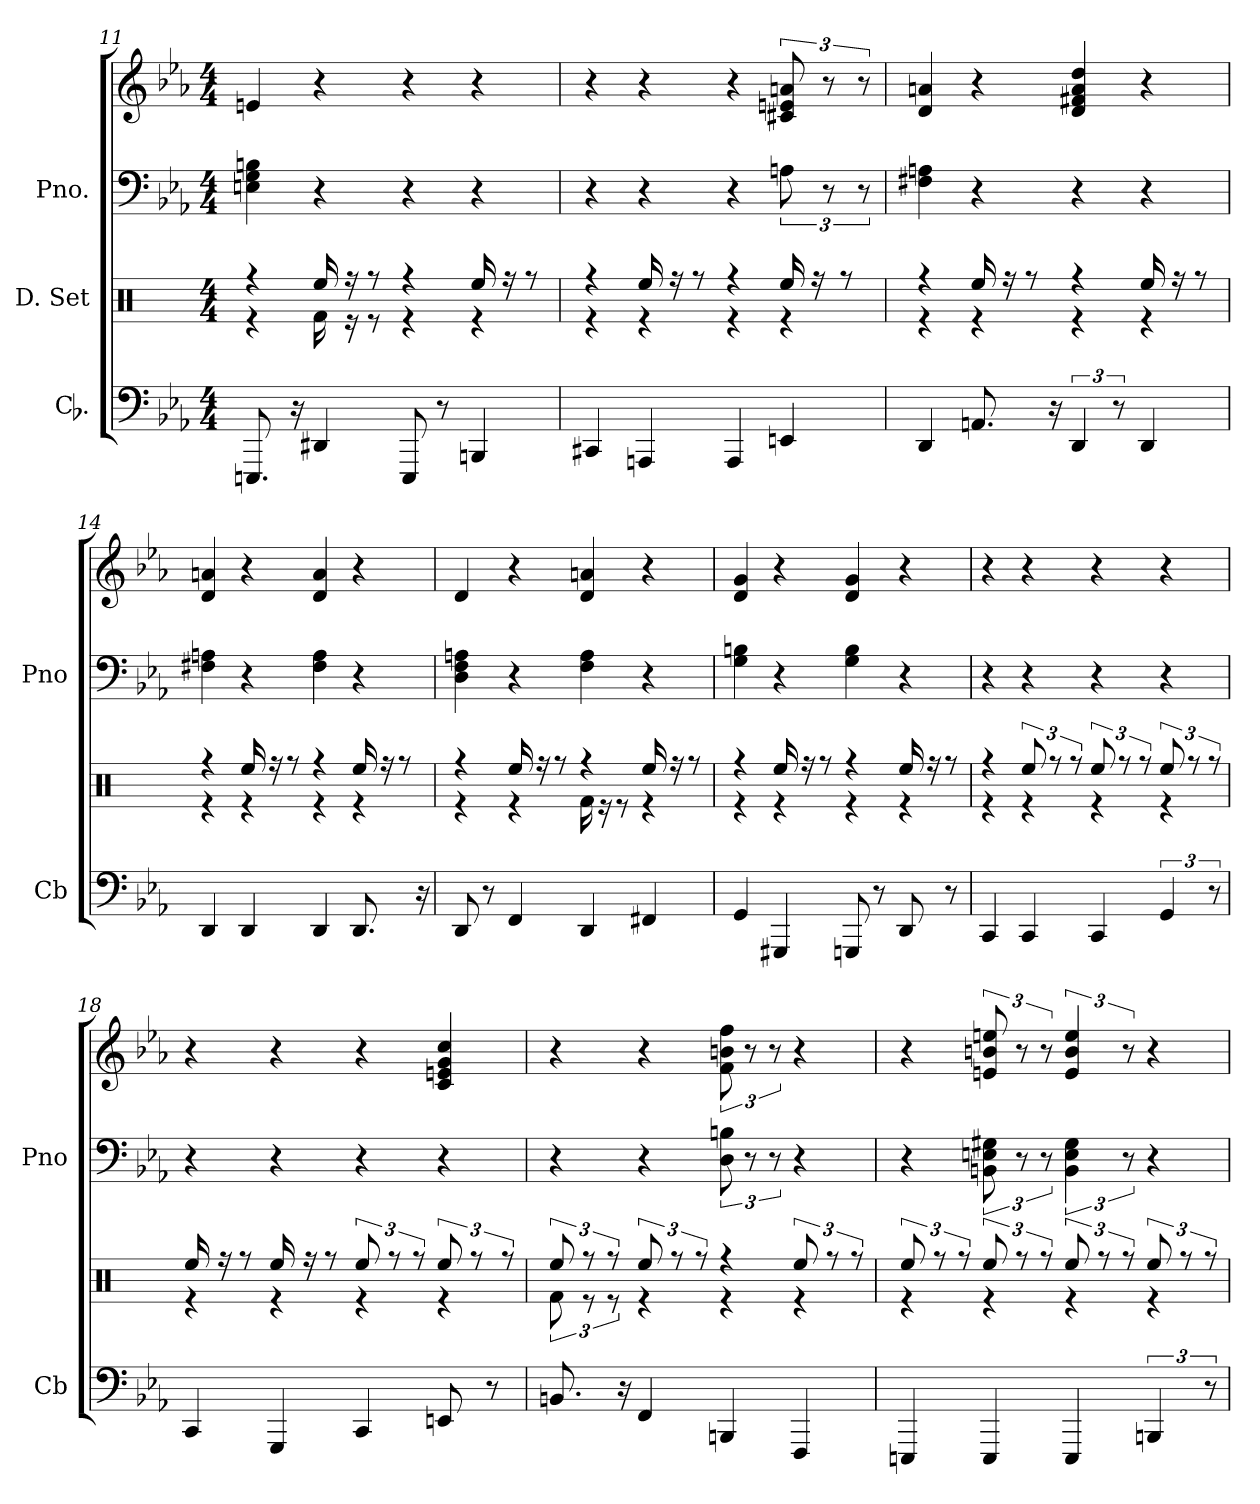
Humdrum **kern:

**kern	**kern	**kern	**kern
*part3	*part2	*part1	*part1
*staff4	*staff3	*staff2	*staff1
*I"Cb.	*I"D. Set	*I"Pno.	*
*I'Cb	*	*I'Pno	*
*clefF4	*clefX	*clefF4	*clefG2
*k[b-e-a-]	*k[]	*k[b-e-a-]	*k[b-e-a-]
*M4/4	*M4/4	*M4/4	*M4/4
=11	=11	=11	=11
*	*^	*	*
8.EEEn	4re	4rff	4En 4G 4Bn	4en
16r	.	.	.	.
4DD#X	16Rf\	16Ree/	4r	4r
.	16re	16rff	.	.
.	8re	8rff	.	.
8EEE	4re	4rff	4r	4r
8r	.	.	.	.
4BBBn	4re	16Ree/	4r	4r
.	.	16rff	.	.
.	.	8rff	.	.
=12	=12	=12	=12	=12
4CC#X	4re	4rff	4r	4r
4AAAn	4re	16Ree/	4r	4r
.	.	16rff	.	.
.	.	8rff	.	.
4AAA	4re	4rff	4r	4r
4EEn	4re	16Ree/	12An	12c#X 12en 12an
.	.	16rff	.	.
.	.	.	12r	12r
.	.	8rff	.	.
.	.	.	12r	12r
=13	=13	=13	=13	=13
4DD	4re	4rff	4F#X 4An	4d 4an
8.AAn	4re	16Ree/	4r	4r
.	.	16rff	.	.
.	.	8rff	.	.
16r	.	.	.	.
6DD	4re	4rff	4r	4d 4f#X 4a 4dd
12r	.	.	.	.
4DD	4re	16Ree/	4r	4r
.	.	16rff	.	.
.	.	8rff	.	.
=14	=14	=14	=14	=14
4DD	4re	4rff	4F#X 4An	4d 4an
4DD	4re	16Ree/	4r	4r
.	.	16rff	.	.
.	.	8rff	.	.
4DD	4re	4rff	4F# 4A	4d 4a
8.DD	4re	16Ree/	4r	4r
.	.	16rff	.	.
.	.	8rff	.	.
16r	.	.	.	.
=15	=15	=15	=15	=15
8DD	4re	4rff	4D 4F 4An	4d
8r	.	.	.	.
4FF	4re	16Ree/	4r	4r
.	.	16rff	.	.
.	.	8rff	.	.
4DD	16Rf\	4rff	4F 4A	4d 4an
.	16re	.	.	.
.	8re	.	.	.
4FF#X	4re	16Ree/	4r	4r
.	.	16rff	.	.
.	.	8rff	.	.
=16	=16	=16	=16	=16
4GG	4re	4rff	4G 4Bn	4d 4g
4GGG#X	4re	16Ree/	4r	4r
.	.	16rff	.	.
.	.	8rff	.	.
8GGGn	4re	4rff	4G 4B	4d 4g
8r	.	.	.	.
8DD	4re	16Ree/	4r	4r
.	.	16rff	.	.
8r	.	8rff	.	.
=17	=17	=17	=17	=17
4CC	4re	4rff	4r	4r
4CC	4re	12Ree/	4r	4r
.	.	12rff	.	.
.	.	12rff	.	.
4CC	4re	12Ree/	4r	4r
.	.	12rff	.	.
.	.	12rff	.	.
6GG	4re	12Ree/	4r	4r
.	.	12rff	.	.
12r	.	12rff	.	.
=18	=18	=18	=18	=18
4CC	4re	16Ree/	4r	4r
.	.	16rff	.	.
.	.	8rff	.	.
4GGG	4re	16Ree/	4r	4r
.	.	16rff	.	.
.	.	8rff	.	.
4CC	4re	12Ree/	4r	4r
.	.	12rff	.	.
.	.	12rff	.	.
8EEn	4re	12Ree/	4r	4c 4en 4g 4cc
.	.	12rff	.	.
8r	.	.	.	.
.	.	12rff	.	.
=19	=19	=19	=19	=19
8.BBn	12Rf\	12Ree/	4r	4r
.	12re	12rff	.	.
.	12re	12rff	.	.
16r	.	.	.	.
4FF	4re	12Ree/	4r	4r
.	.	12rff	.	.
.	.	12rff	.	.
4BBBn	4re	4rff	12D 12Bn	12f 12bn 12ff
.	.	.	12r	12r
.	.	.	12r	12r
4FFF	4re	12Ree/	4r	4r
.	.	12rff	.	.
.	.	12rff	.	.
=20	=20	=20	=20	=20
4EEEn	4re	12Ree/	4r	4r
.	.	12rff	.	.
.	.	12rff	.	.
4EEE	4re	12Ree/	12BBn 12En 12G#X	12en 12bn 12een
.	.	12rff	12r	12r
.	.	12rff	12r	12r
4EEE	4re	12Ree/	6BB 6E 6G#	6e 6b 6ee
.	.	12rff	.	.
.	.	12rff	12r	12r
6BBBn	4re	12Ree/	4r	4r
.	.	12rff	.	.
12r	.	12rff	.	.
*	*v	*v	*	*
=	=	=	=
*-	*-	*-	*-
